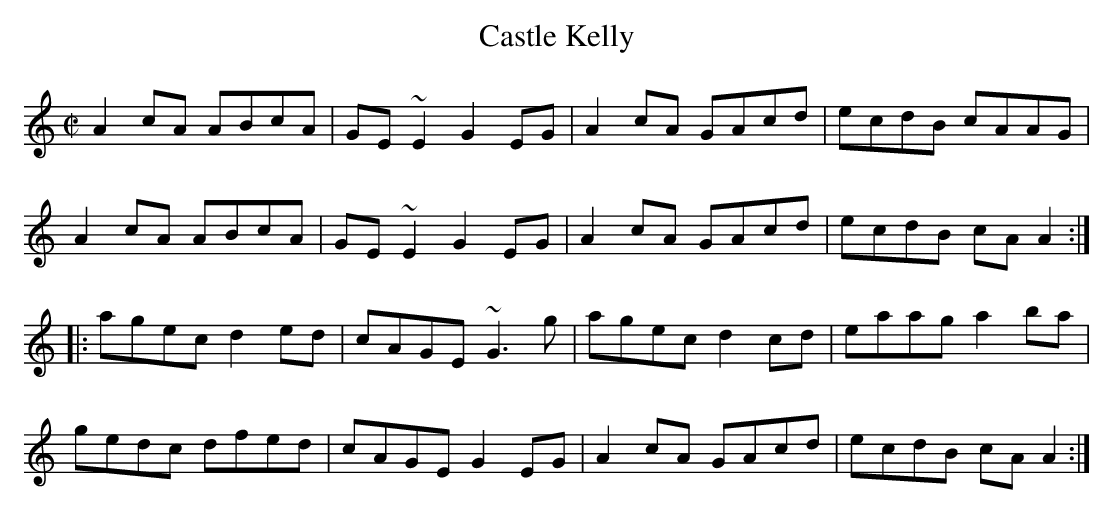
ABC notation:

X:1
T:Castle Kelly
M:C|
L:1/8
K:AMin
A2cA ABcA|GE~E2 G2EG|A2cA GAcd|ecdB cAAG|!
A2cA ABcA|GE~E2 G2EG|A2cA GAcd|ecdB cAA2:|!
|:agec d2ed|cAGE ~G3g|agec d2cd|eaag a2ba|!
gedc dfed|cAGE G2EG|A2cA GAcd|ecdB cAA2:|]!
